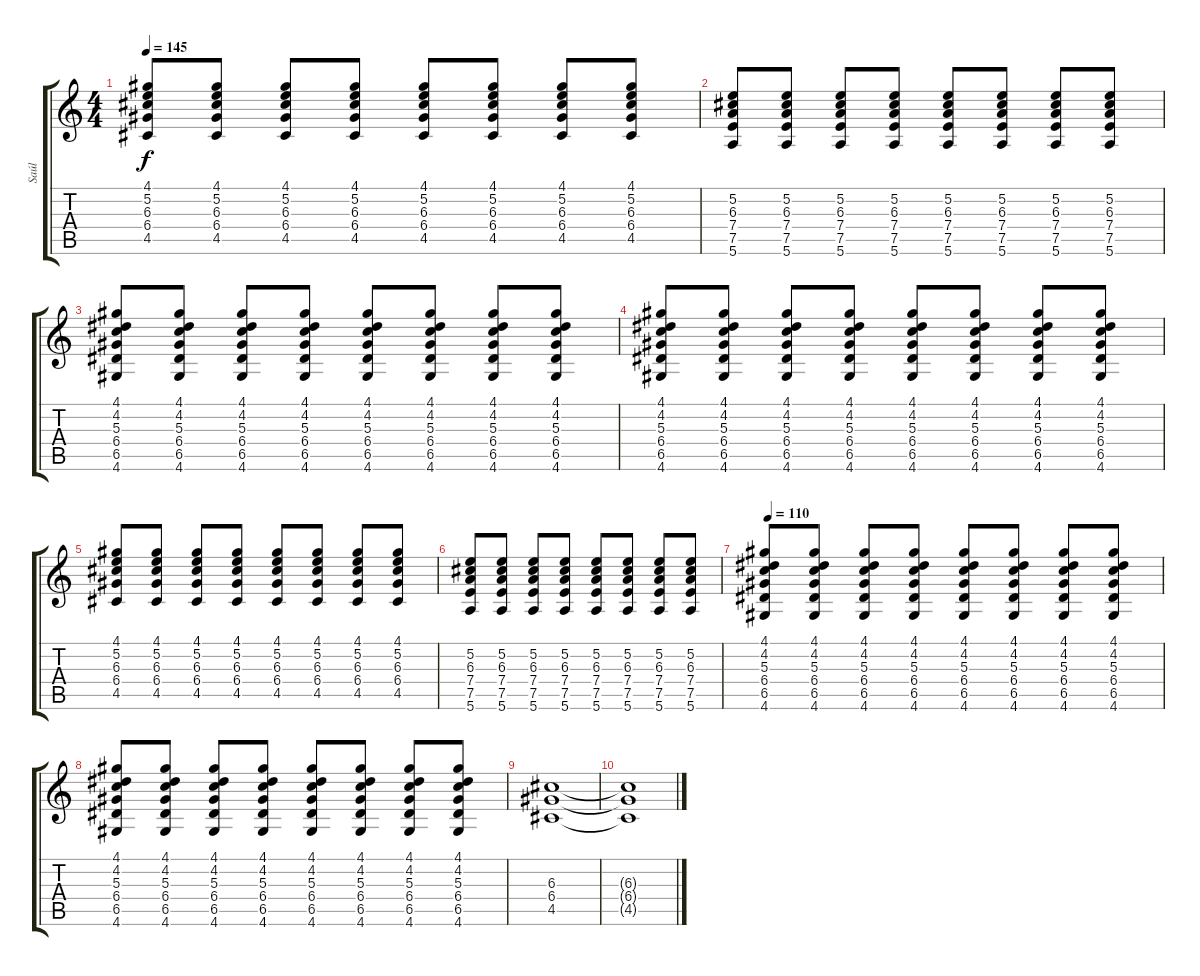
\track ("Saúl" "Saúl") {instrument overdrivenguitar}
\staff {score tabs}
\tuning (E4 B3 G3 D3 A2 E2) {hide}
\ts (4 4)
\tempo 145
\clef g2
\ks c
(4.1 5.2 6.3 6.4 4.5).8{dy f} (4.1 5.2 6.3 6.4 4.5).8 (4.1 5.2 6.3 6.4 4.5).8 (4.1 5.2 6.3 6.4 4.5).8 (4.1 5.2 6.3 6.4 4.5).8 (4.1 5.2 6.3 6.4 4.5).8 (4.1 5.2 6.3 6.4 4.5).8 (4.1 5.2 6.3 6.4 4.5).8 |
(5.2 6.3 7.4 7.5 5.6).8 (5.2 6.3 7.4 7.5 5.6).8 (5.2 6.3 7.4 7.5 5.6).8 (5.2 6.3 7.4 7.5 5.6).8 (5.2 6.3 7.4 7.5 5.6).8 (5.2 6.3 7.4 7.5 5.6).8 (5.2 6.3 7.4 7.5 5.6).8 (5.2 6.3 7.4 7.5 5.6).8 |
(4.1 4.2 5.3 6.4 6.5 4.6).8 (4.1 4.2 5.3 6.4 6.5 4.6).8 (4.1 4.2 5.3 6.4 6.5 4.6).8 (4.1 4.2 5.3 6.4 6.5 4.6).8 (4.1 4.2 5.3 6.4 6.5 4.6).8 (4.1 4.2 5.3 6.4 6.5 4.6).8 (4.1 4.2 5.3 6.4 6.5 4.6).8 (4.1 4.2 5.3 6.4 6.5 4.6).8 |
(4.1 4.2 5.3 6.4 6.5 4.6).8 (4.1 4.2 5.3 6.4 6.5 4.6).8 (4.1 4.2 5.3 6.4 6.5 4.6).8 (4.1 4.2 5.3 6.4 6.5 4.6).8 (4.1 4.2 5.3 6.4 6.5 4.6).8 (4.1 4.2 5.3 6.4 6.5 4.6).8 (4.1 4.2 5.3 6.4 6.5 4.6).8 (4.1 4.2 5.3 6.4 6.5 4.6).8 |
(4.1 5.2 6.3 6.4 4.5).8 (4.1 5.2 6.3 6.4 4.5).8 (4.1 5.2 6.3 6.4 4.5).8 (4.1 5.2 6.3 6.4 4.5).8 (4.1 5.2 6.3 6.4 4.5).8 (4.1 5.2 6.3 6.4 4.5).8 (4.1 5.2 6.3 6.4 4.5).8 (4.1 5.2 6.3 6.4 4.5).8 |
(5.2 6.3 7.4 7.5 5.6).8 (5.2 6.3 7.4 7.5 5.6).8 (5.2 6.3 7.4 7.5 5.6).8 (5.2 6.3 7.4 7.5 5.6).8 (5.2 6.3 7.4 7.5 5.6).8 (5.2 6.3 7.4 7.5 5.6).8 (5.2 6.3 7.4 7.5 5.6).8 (5.2 6.3 7.4 7.5 5.6).8 |
\tempo 110
(4.1 4.2 5.3 6.4 6.5 4.6).8 (4.1 4.2 5.3 6.4 6.5 4.6).8 (4.1 4.2 5.3 6.4 6.5 4.6).8 (4.1 4.2 5.3 6.4 6.5 4.6).8 (4.1 4.2 5.3 6.4 6.5 4.6).8 (4.1 4.2 5.3 6.4 6.5 4.6).8 (4.1 4.2 5.3 6.4 6.5 4.6).8 (4.1 4.2 5.3 6.4 6.5 4.6).8 |
(4.1 4.2 5.3 6.4 6.5 4.6).8 (4.1 4.2 5.3 6.4 6.5 4.6).8 (4.1 4.2 5.3 6.4 6.5 4.6).8 (4.1 4.2 5.3 6.4 6.5 4.6).8 (4.1 4.2 5.3 6.4 6.5 4.6).8 (4.1 4.2 5.3 6.4 6.5 4.6).8 (4.1 4.2 5.3 6.4 6.5 4.6).8 (4.1 4.2 5.3 6.4 6.5 4.6).8 |
(6.3 6.4 4.5).1 |
(6.3{t} 6.4{t} 4.5{t}).1
